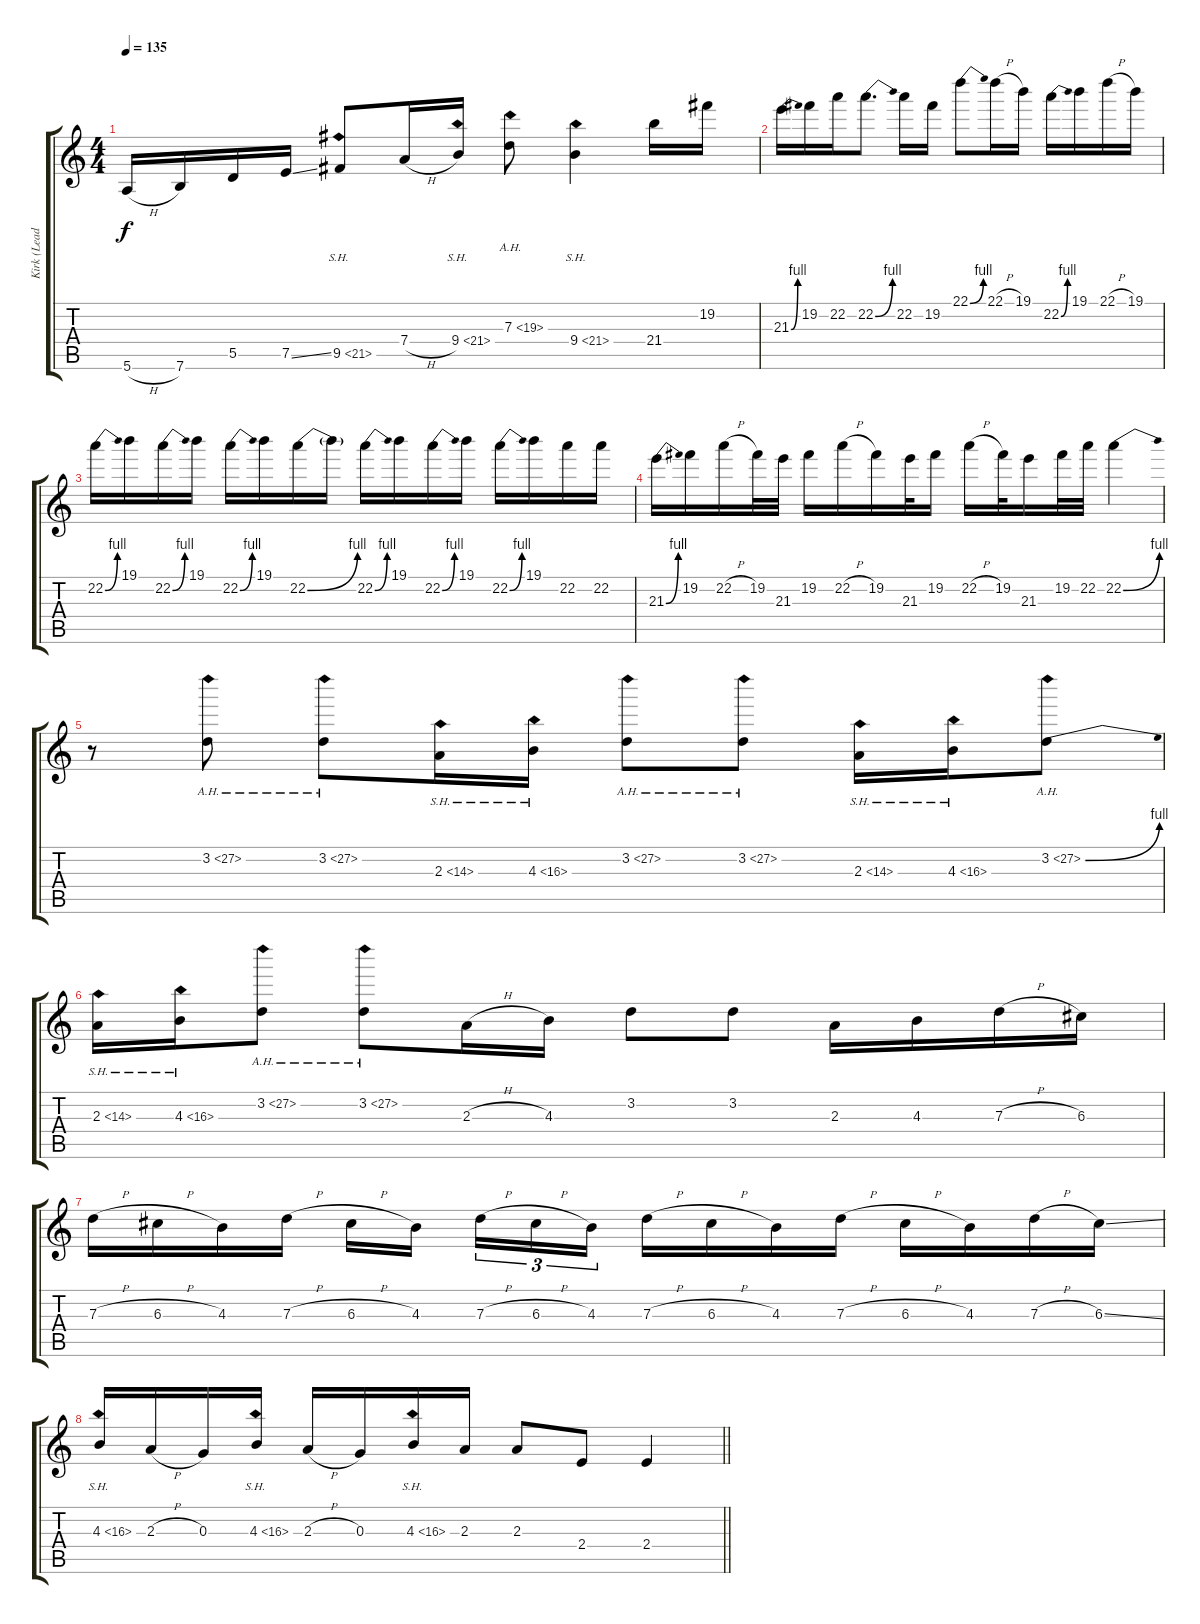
\track ("Kirk (Lead Guitar)" "Kirk (Lead") {instrument distortionguitar}
\staff {score tabs}
\tuning (E4 B3 G3 D3 A2 E2) {hide}
\ts (4 4)
\tempo 135
\clef g2
\ks c
5.6{h}.16{dy f} 7.6.16 5.5.16 7.5{ss}.16 9.5{sh 12}.8 7.4{h}.16 9.4{sh 12}.16 7.3{ah 12}.8 9.4{sh 12}.4 21.4.16 19.2.16 |
21.3{be (bend 0 0 60 4)}.16 19.2.16 22.2.16 22.2{be (bend 0 0 60 4)}.8{d} 22.2.16 19.2.16 22.1{be (bend 0 0 60 4)}.8 22.1{h}.16 19.1.16 22.2{be (bend 0 0 60 4)}.16 19.1.16 22.1{h}.16 19.1.16 |
22.2{be (bend 0 0 60 4)}.16 19.1.16 22.2{be (bend 0 0 60 4)}.16 19.1.16 22.2{be (bend 0 0 60 4)}.16 19.1.16 22.2{be (bend 0 0 60 4)}.16 22.2{t}.16 22.2{be (bend 0 0 60 4)}.16 19.1.16 22.2{be (bend 0 0 60 4)}.16 19.1.16 22.2{be (bend 0 0 60 4)}.16 19.1.16 22.2.16 22.2.16 |
21.3{be (bend 0 0 60 4)}.16 19.2.16 22.2{h}.16 19.2.32 21.3.32 19.2.16 22.2{h}.16 19.2.16 21.3.32 19.2.16 22.2{h}.16 19.2.32 21.3.16 19.2.32 22.2.32 22.2{be (bend 0 0 60 4)}.4 |
r.8 3.2{ah 24}.8 3.2{ah 24}.8 2.3{sh 12}.16 4.3{sh 12}.16 3.2{ah 24}.8 3.2{ah 24}.8 2.3{sh 12}.16 4.3{sh 12}.16 3.2{be (bend 0 0 60 4) ah 24}.8 |
2.3{sh 12}.16 4.3{sh 12}.16 3.2{ah 24}.8 3.2{ah 24}.8 2.3{h}.16 4.3.16 3.2.8 3.2.8 2.3.16 4.3.16 7.3{h}.16 6.3.16 |
7.3{h}.16 6.3{h}.16 4.3.16 7.3{h}.16 6.3{h}.16 4.3.16{beam splitsecondary} 7.3{h}.16{tu (3 2)} 6.3{h}.16{tu (3 2)} 4.3.16{tu (3 2)} 7.3{h}.16 6.3{h}.16 4.3.16 7.3{h}.16 6.3{h}.16 4.3.16 7.3{h}.16 6.3{ss}.16 |
\barLineRight lightlight
4.3{sh 12}.16 2.3{h}.16 0.3.16 4.3{sh 12}.16 2.3{h}.16 0.3.16 4.3{sh 12}.16 2.3.16 2.3.8 2.4.8 2.4.4
